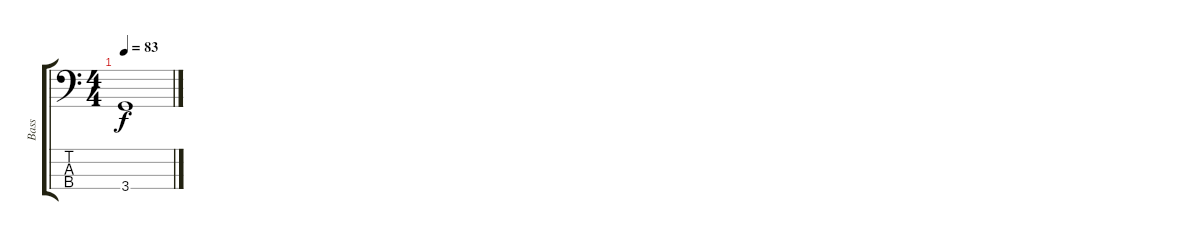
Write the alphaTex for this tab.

\track ("Bass" "Bass") {instrument electricbassfinger}
\staff {score tabs}
\tuning (G2 D2 A1 E1) {hide}
\ts (4 4)
\tempo 83
\clef f4
\ks c
3.4{t}.1{dy f}
